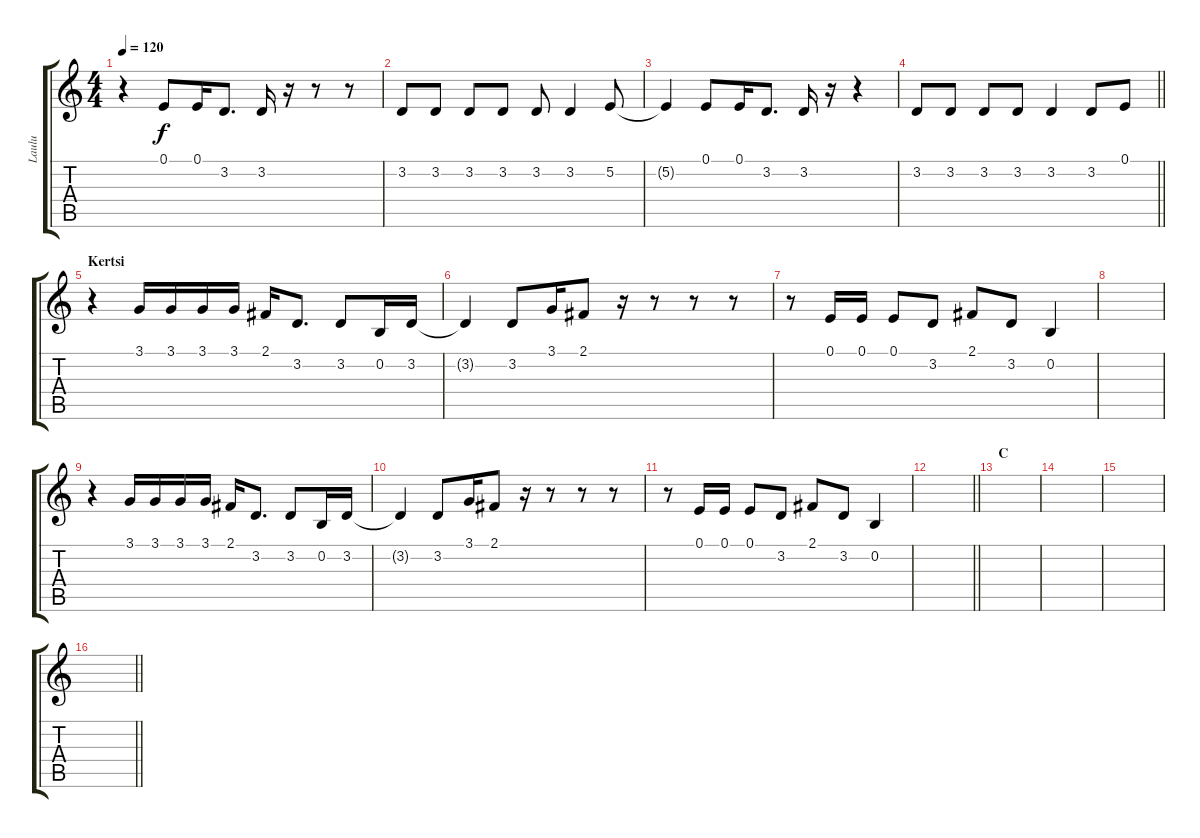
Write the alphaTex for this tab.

\track ("Laulu" "Laulu") {instrument violin}
\staff {score tabs}
\tuning (E4 B3 G3 D3 A2 E2) {hide}
\ts (4 4)
\tempo 120
\clef g2
\ks c
r.4{dy f} 0.1.8 0.1.16 3.2.8{d} 3.2.16 r.16 r.8 r.8 |
3.2.8 3.2.8 3.2.8 3.2.8 3.2.8 3.2.4 5.2.8 |
5.2{t}.4 0.1.8 0.1.16 3.2.8{d} 3.2.16 r.16 r.4 |
\barLineRight lightlight
3.2.8 3.2.8 3.2.8 3.2.8 3.2.4 3.2.8 0.1.8 |
\section ("" "Kertsi")
r.4 3.1.16 3.1.16 3.1.16 3.1.16 2.1.16 3.2.8{d} 3.2.8 0.2.16 3.2.16 |
3.2{t}.4 3.2.8 3.1.16 2.1.8 r.16 r.8 r.8 r.8 |
r.8 0.1.16 0.1.16 0.1.8 3.2.8 2.1.8 3.2.8 0.2.4 |
|
r.4 3.1.16 3.1.16 3.1.16 3.1.16 2.1.16 3.2.8{d} 3.2.8 0.2.16 3.2.16 |
3.2{t}.4 3.2.8 3.1.16 2.1.8 r.16 r.8 r.8 r.8 |
r.8 0.1.16 0.1.16 0.1.8 3.2.8 2.1.8 3.2.8 0.2.4 |
\barLineRight lightlight
|
\section ("" "C")
|
|
|
\barLineRight lightlight
